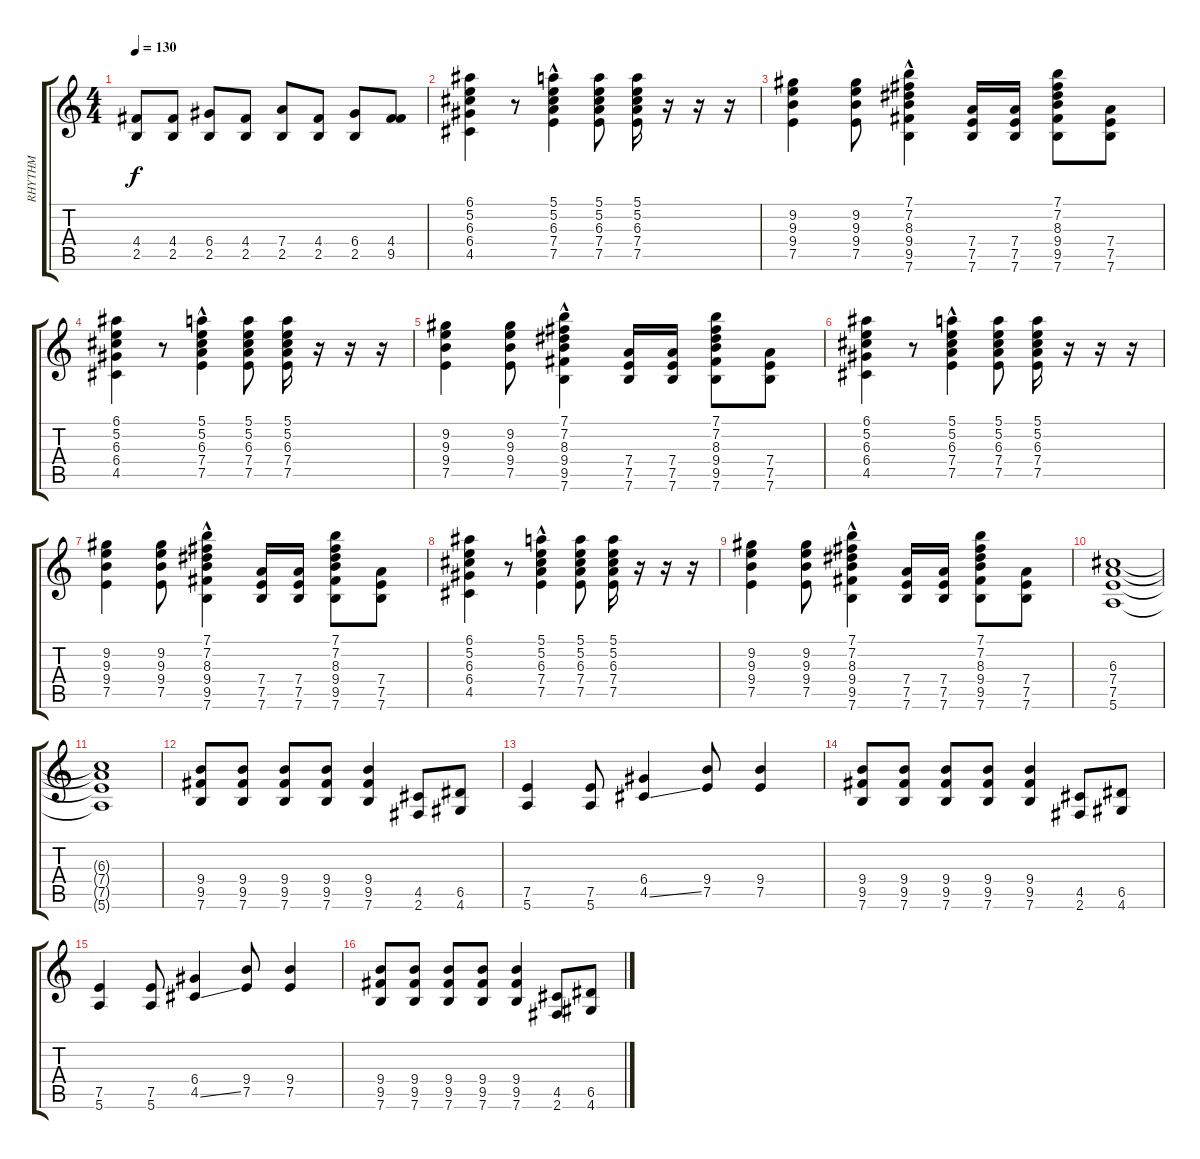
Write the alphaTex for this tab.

\track ("RHYTHM" "RHYTHM") {instrument distortionguitar}
\staff {score tabs}
\tuning (E4 B3 G3 D3 A2 E2) {hide}
\ts (4 4)
\tempo 130
\clef g2
\ks c
(4.4 2.5).8{dy f} (4.4 2.5).8 (6.4 2.5).8 (4.4 2.5).8 (7.4 2.5).8 (4.4 2.5).8 (6.4 2.5).8 (4.4 9.5).8 |
(6.1 5.2 6.3 6.4 4.5).4 r.8 (5.1{hac} 5.2 6.3 7.4 7.5).4 (5.1 5.2 6.3 7.4 7.5).8 (5.1 5.2 6.3 7.4 7.5).16 r.16 r.16 r.16 |
(9.2 9.3 9.4 7.5).4 (9.2 9.3 9.4 7.5).8 (7.1{hac} 7.2 8.3 9.4 9.5 7.6).4 (7.4 7.5 7.6).16 (7.4 7.5 7.6).16 (7.1 7.2 8.3 9.4 9.5 7.6).8 (7.4 7.5 7.6).8 |
(6.1 5.2 6.3 6.4 4.5).4 r.8 (5.1{hac} 5.2 6.3 7.4 7.5).4 (5.1 5.2 6.3 7.4 7.5).8 (5.1 5.2 6.3 7.4 7.5).16 r.16 r.16 r.16 |
(9.2 9.3 9.4 7.5).4 (9.2 9.3 9.4 7.5).8 (7.1{hac} 7.2 8.3 9.4 9.5 7.6).4 (7.4 7.5 7.6).16 (7.4 7.5 7.6).16 (7.1 7.2 8.3 9.4 9.5 7.6).8 (7.4 7.5 7.6).8 |
(6.1 5.2 6.3 6.4 4.5).4 r.8 (5.1{hac} 5.2 6.3 7.4 7.5).4 (5.1 5.2 6.3 7.4 7.5).8 (5.1 5.2 6.3 7.4 7.5).16 r.16 r.16 r.16 |
(9.2 9.3 9.4 7.5).4 (9.2 9.3 9.4 7.5).8 (7.1{hac} 7.2 8.3 9.4 9.5 7.6).4 (7.4 7.5 7.6).16 (7.4 7.5 7.6).16 (7.1 7.2 8.3 9.4 9.5 7.6).8 (7.4 7.5 7.6).8 |
(6.1 5.2 6.3 6.4 4.5).4 r.8 (5.1{hac} 5.2 6.3 7.4 7.5).4 (5.1 5.2 6.3 7.4 7.5).8 (5.1 5.2 6.3 7.4 7.5).16 r.16 r.16 r.16 |
(9.2 9.3 9.4 7.5).4 (9.2 9.3 9.4 7.5).8 (7.1{hac} 7.2 8.3 9.4 9.5 7.6).4 (7.4 7.5 7.6).16 (7.4 7.5 7.6).16 (7.1 7.2 8.3 9.4 9.5 7.6).8 (7.4 7.5 7.6).8 |
(6.3 7.4 7.5 5.6).1 |
(6.3{t} 7.4{t} 7.5{t} 5.6{t}).1 |
(9.4 9.5 7.6).8 (9.4 9.5 7.6).8 (9.4 9.5 7.6).8 (9.4 9.5 7.6).8 (9.4 9.5 7.6).4 (4.5 2.6).8 (6.5 4.6).8 |
(7.5 5.6).4 (7.5 5.6).8 (6.4 4.5{ss}).4 (9.4 7.5).8 (9.4 7.5).4 |
(9.4 9.5 7.6).8 (9.4 9.5 7.6).8 (9.4 9.5 7.6).8 (9.4 9.5 7.6).8 (9.4 9.5 7.6).4 (4.5 2.6).8 (6.5 4.6).8 |
(7.5 5.6).4 (7.5 5.6).8 (6.4 4.5{ss}).4 (9.4 7.5).8 (9.4 7.5).4 |
(9.4 9.5 7.6).8 (9.4 9.5 7.6).8 (9.4 9.5 7.6).8 (9.4 9.5 7.6).8 (9.4 9.5 7.6).4 (4.5 2.6).8 (6.5 4.6).8
